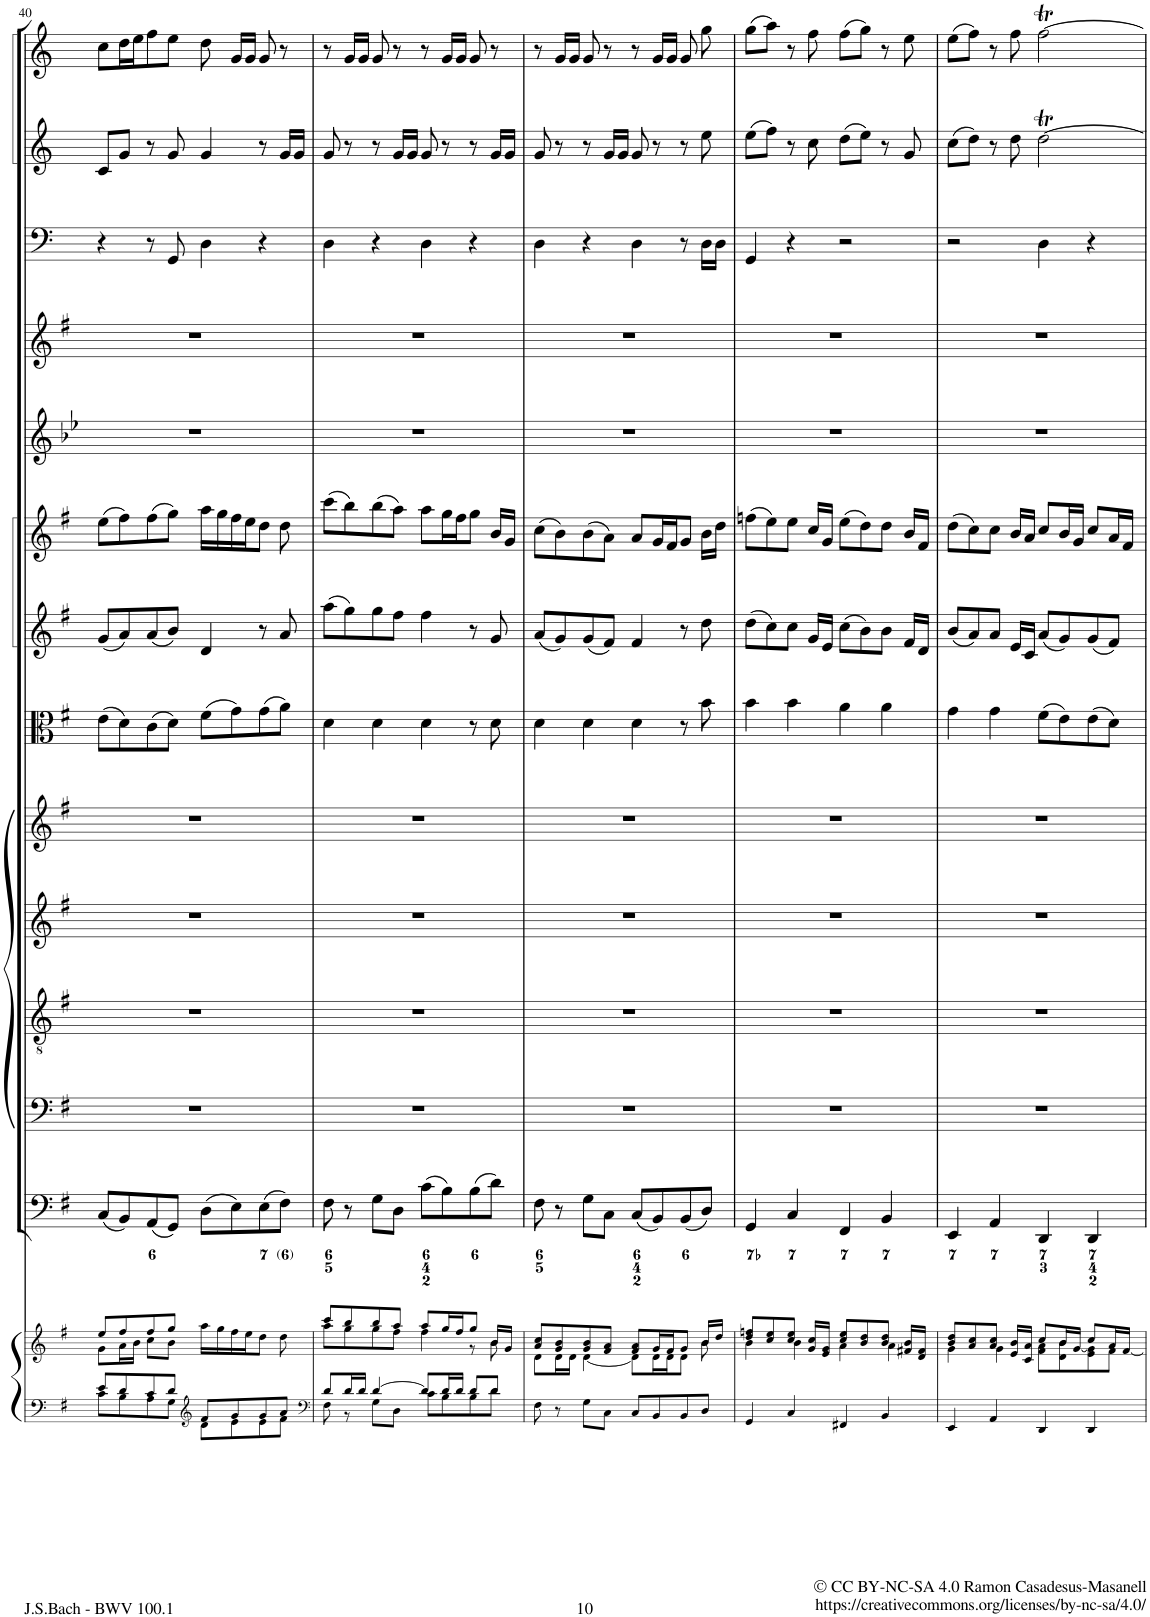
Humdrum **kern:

**kern	**kern	**kern	**kern	**kern	**kern	**kern	**kern	**kern	**kern	**kern	**kern	**kern	**kern	**kern
*part14	*part14	*part13	*part12	*part11	*part10	*part9	*part8	*part7	*part6	*part5	*part4	*part3	*part2	*part1
*staff15	*staff14	*staff13	*staff12	*staff11	*staff10	*staff9	*staff8	*staff7	*staff6	*staff5	*staff4	*staff3	*staff2	*staff1
*I"Piano reduction	*	*I"Organo e Continuo	*I"Basso	*I"Tenore	*I"Alto	*I"Soprano	*I"Viola	*I"Violino II	*I"Violino I	*I"Oboe d'amore	*I"Flauto Traverso	*I"Timpani	*I"Corno II	*I"Corno I
*I'Pno	*	*	*	*	*	*	*	*	*	*I'Ob	*I'Fl	*I'Timp	*	*
!!LO:PB:g=z
*clefF4	*clefG2	*clefF4	*clefF4	*clefGv2	*clefG2	*clefG2	*clefC3	*clefG2	*clefG2	*clefG2	*clefG2	*clefF4	*clefG2	*clefG2
*	*	*	*	*	*	*	*	*	*	*Trd2c3	*	*	*Trd3c5	*Trd3c5
*k[f#]	*k[f#]	*k[f#]	*k[f#]	*k[f#]	*k[f#]	*k[f#]	*k[f#]	*k[f#]	*k[f#]	*k[b-e-]	*k[f#]	*k[]	*k[]	*k[]
*M2/2	*M2/2	*M2/2	*M2/2	*M2/2	*M2/2	*M2/2	*M2/2	*M2/2	*M2/2	*M2/2	*M2/2	*M2/2	*M2/2	*M2/2
*met(c|)	*met(c|)	*met(c|)	*met(c|)	*met(c|)	*met(c|)	*met(c|)	*met(c|)	*met(c|)	*met(c|)	*met(c|)	*met(c|)	*met(c|)	*met(c|)	*met(c|)
=40	=40	=40	=40	=40	=40	=40	=40	=40	=40	=40	=40	=40	=40	=40
*^	*^	*	*	*	*	*	*	*	*	*	*	*	*	*
8e/L	8c\L	8ee/L	8g\L	(8C/L	1r	1r	1r	1r	(8e\L	(8g/L	(8ee\L	1r	1r	4r	8c/L	8cc\L
8d/	8B\	8ff#/	16a\L	8BB/)	.	.	.	.	8d\)	8a/)	8ff#\)	.	.	.	8g/J	16dd\L
.	.	.	16b\JJ	.	.	.	.	.	.	.	.	.	.	.	.	16ee\J
8c/	8A\	8ff#/	8cc\L	(8AA/	.	.	.	.	(8c\	(8a/	(8ff#\	.	.	8r	8r	8ff\
8d/J	8G\J	8gg/J	8b\J	8GG/J)	.	.	.	.	8d\J)	8b/J)	8gg\J)	.	.	8GG/	8g/	8ee\J
*clefG2	*	*	*	*	*	*	*	*	*	*	*	*	*	*	*	*
8f#/L	8d\L	16aa\LL	2ryy	(8D\L	.	.	.	.	(8f#\L	4d/	16aa\LL	.	.	4D\	4g/	8dd\
.	.	16gg\	.	.	.	.	.	.	.	.	16gg\	.	.	.	.	.
8g/	8e\	16ff#\	.	8E\)	.	.	.	.	8g\)	.	16ff#\	.	.	.	.	16g/LL
.	.	16ee\J	.	.	.	.	.	.	.	.	16ee\J	.	.	.	.	16g/JJ
8g/	8e\	8dd\J	.	(8E\	.	.	.	.	(8g\	8r	8dd\J	.	.	4r	8r	8g/
8a/J	8f#\J	8dd\	.	8F#\J)	.	.	.	.	8a\J)	8a/	8dd\	.	.	.	16g/LL	8r
.	.	.	.	.	.	.	.	.	.	.	.	.	.	.	16g/JJ	.
=41	=41	=41	=41	=41	=41	=41	=41	=41	=41	=41	=41	=41	=41	=41	=41	=41
*clefF4	*	*	*	*	*	*	*	*	*	*	*	*	*	*	*	*
8d/L	8F#\	8ccc/L	8aa\L	8F#\	1r	1r	1r	1r	4d\	(8aa\L	(8ccc\L	1r	1r	4D\	8g/	8r
16d/L	8r	8bb/	8gg\	8r	.	.	.	.	.	8gg\)	8bb\)	.	.	.	8r	16g/LL
16d/JJ	.	.	.	.	.	.	.	.	.	.	.	.	.	.	.	16g/JJ
[4d/	8G\L	8bb/	8gg\	8G\L	.	.	.	.	4d\	8gg\	(8bb\	.	.	4r	8r	8g/
.	8D\J	8aa/J	8ff#\J	8D\J	.	.	.	.	.	8ff#\J	8aa\J)	.	.	.	16g/LL	8r
.	.	.	.	.	.	.	.	.	.	.	.	.	.	.	16g/JJ	.
8d/L]	8c\L	8aa/L	4ff#\	(8c\L	.	.	.	.	4d\	4ff#\	8aa\L	.	.	4D\	8g/	8r
16d/L	8B\	16gg/L	.	8B\)	.	.	.	.	.	.	16gg\L	.	.	.	8r	16g/LL
16d/JJ	.	16ff#/J	.	.	.	.	.	.	.	.	16ff#\J	.	.	.	.	16g/JJ
8d/L	8B\	8gg/J	8r	(8B\	.	.	.	.	8r	8r	8gg\J	.	.	4r	8r	8g/
8d/J	8d\J	16b/LL	8b\	8d\J)	.	.	.	.	8d\	8g/	16b/LL	.	.	.	16g/LL	8r
.	.	16g/JJ	.	.	.	.	.	.	.	.	16g/JJ	.	.	.	16g/JJ	.
*v	*v	*	*	*	*	*	*	*	*	*	*	*	*	*	*	*
=42	=42	=42	=42	=42	=42	=42	=42	=42	=42	=42	=42	=42	=42	=42	=42
8F#\	8a/ 8cc/L	8d\L	8F#\	1r	1r	1r	1r	4d\	(8a/L	(8cc\L	1r	1r	4D\	8g/	8r
8r	8g/ 8b/	16d\L	8r	.	.	.	.	.	8g/)	8b\)	.	.	.	8r	16g/LL
.	.	16d\JJ	.	.	.	.	.	.	.	.	.	.	.	.	16g/JJ
8G\L	8g/ 8b/	[4d\	8G\L	.	.	.	.	4d\	(8g/	(8b\	.	.	4r	8r	8g/
8C\J	8f#/ 8a/J	.	8C\J	.	.	.	.	.	8f#/J)	8a\J)	.	.	.	16g/LL	8r
.	.	.	.	.	.	.	.	.	.	.	.	.	.	16g/JJ	.
8C/L	8f#/ 8a/L	8d\L]	(8C/L	.	.	.	.	4d\	4f#/	8a/L	.	.	4D\	8g/	8r
8BB/	16g/L	16d\L	8BB/)	.	.	.	.	.	.	16g/L	.	.	.	8r	16g/LL
.	16f#/J	16d\J	.	.	.	.	.	.	.	16f#/J	.	.	.	.	16g/JJ
8BB/	8g/J	8d\J	(8BB/	.	.	.	.	8r	8r	8g/J	.	.	8r	8r	8g/
8D/J	16b/LL	8b\	8D/J)	.	.	.	.	8b\	8dd\	16b\LL	.	.	16D\LL	8ee\	8gg\
.	16dd/JJ	.	.	.	.	.	.	.	.	16dd\JJ	.	.	16D\JJ	.	.
=43	=43	=43	=43	=43	=43	=43	=43	=43	=43	=43	=43	=43	=43	=43	=43
4GG/	8dd/ 8ffn/L	4b\	4GG/	1r	1r	1r	1r	4b\	(8dd\L	(8ffn\L	1r	1r	4GG/	(8ee\L	(8gg\L
.	8cc/ 8ee/	.	.	.	.	.	.	.	8cc\)	8ee\)	.	.	.	8ff\J)	8aa\J)
4C/	8cc/ 8ee/J	4b\	4C/	.	.	.	.	4b\	8cc\J	8ee\J	.	.	4r	8r	8r
.	16g/ 16cc/LL	.	.	.	.	.	.	.	16g/LL	16cc/LL	.	.	.	8cc\	8ff\
.	16e/ 16g/JJ	.	.	.	.	.	.	.	16e/JJ	16g/JJ	.	.	.	.	.
4FF#X/	8cc/ 8ee/L	4a\	4FF#/	.	.	.	.	4a\	(8cc\L	(8ee\L	.	.	2r	(8dd\L	(8ff\L
.	8b/ 8dd/	.	.	.	.	.	.	.	8b\)	8dd\)	.	.	.	8ee\J)	8gg\J)
4BB/	8b/ 8dd/J	4a\	4BB/	.	.	.	.	4a\	8b\J	8dd\J	.	.	.	8r	8r
.	16f#X/ 16b/LL	.	.	.	.	.	.	.	16f#/LL	16b/LL	.	.	.	8g/	8ee\
.	16d/ 16f#/JJ	.	.	.	.	.	.	.	16d/JJ	16f#/JJ	.	.	.	.	.
=44	=44	=44	=44	=44	=44	=44	=44	=44	=44	=44	=44	=44	=44	=44	=44
4EE/	8b/ 8dd/L	4g\	4EE/	1r	1r	1r	1r	4g\	(8b/L	(8dd\L	1r	1r	2r	(8cc\L	(8ee\L
.	8a/ 8cc/	.	.	.	.	.	.	.	8a/)	8cc\)	.	.	.	8dd\J)	8ff\J)
4AA/	8a/ 8cc/J	4g\	4AA/	.	.	.	.	4g\	8a/J	8cc\J	.	.	.	8r	8r
.	16e/ 16b/LL	.	.	.	.	.	.	.	16e/LL	16b/LL	.	.	.	8dd\	8ff\
.	16c/ 16a/JJ	.	.	.	.	.	.	.	16c/JJ	16a/JJ	.	.	.	.	.
4DD/	8cc/L	8f#\ 8a\L	4DD/	.	.	.	.	(8f#\L	(8a/L	8cc/L	.	.	4D\	[2ddT\	[2ffT\
.	16b/L	8d\ 8b\	.	.	.	.	.	8e\)	8g/)	16b/L	.	.	.	.	.
.	[<16g/JJ	.	.	.	.	.	.	.	.	16g/JJ	.	.	.	.	.
4DD/	8cc/L	8e\ 8g\]	4DD/	.	.	.	.	(8e\	(8g/	8cc/L	.	.	4r	.	.
.	16a/L	8f#\J	.	.	.	.	.	8d\J)	8f#/J)	16a/L	.	.	.	.	.
.	[<16f#/JJ	.	.	.	.	.	.	.	.	16f#/JJ	.	.	.	.	.
*	*v	*v	*	*	*	*	*	*	*	*	*	*	*	*	*
=	=	=	=	=	=	=	=	=	=	=	=	=	=	=
*-	*-	*-	*-	*-	*-	*-	*-	*-	*-	*-	*-	*-	*-	*-
